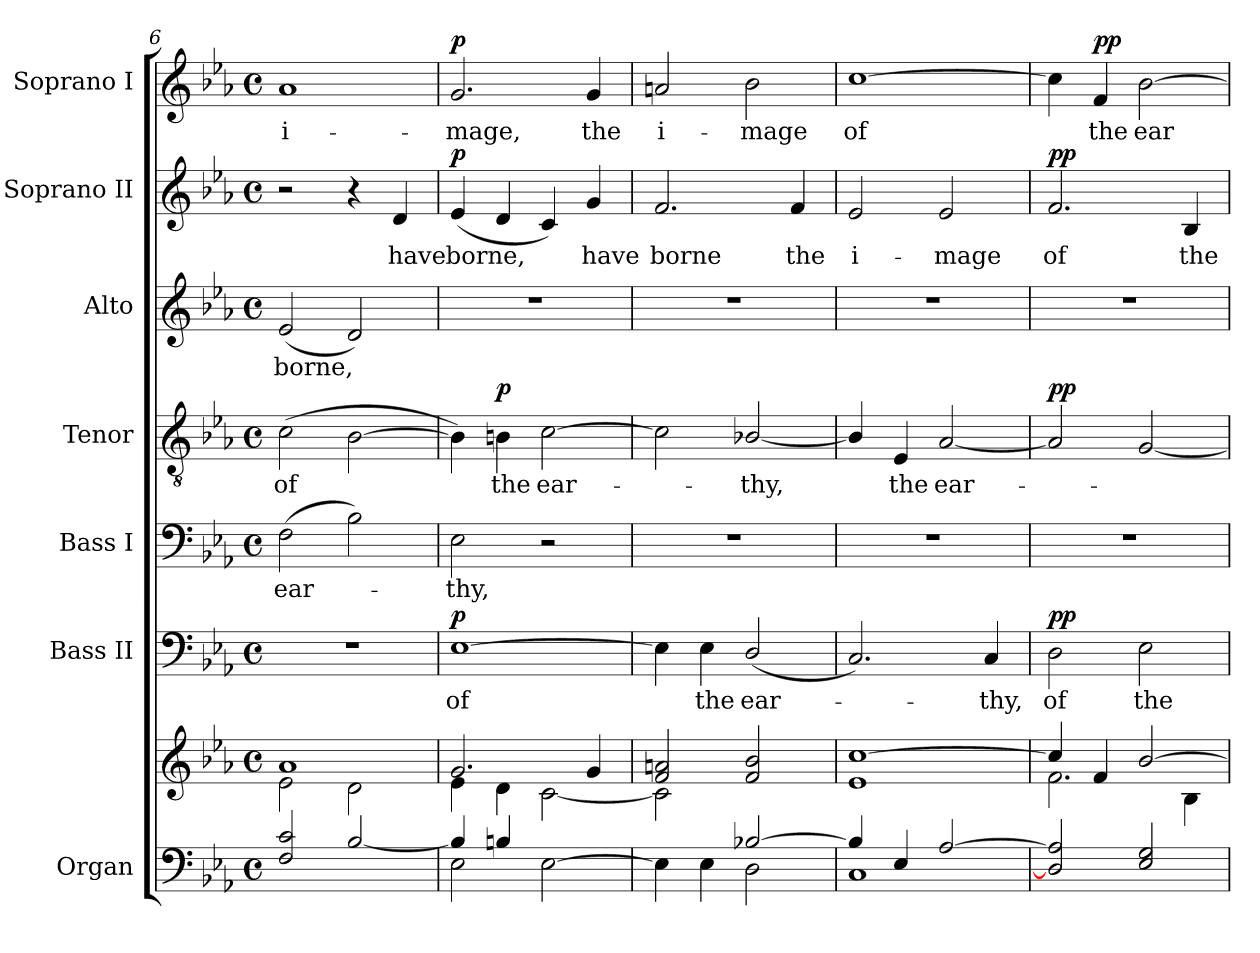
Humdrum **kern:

**kern	**kern	**kern	**text	**dynam	**kern	**text	**kern	**text	**dynam	**kern	**text	**kern	**text	**dynam	**kern	**text	**dynam
*part7	*part7	*part6	*part6	*part6	*part5	*part5	*part4	*part4	*part4	*part3	*part3	*part2	*part2	*part2	*part1	*part1	*part1
*staff8	*staff7	*staff6	*staff6	*staff6	*staff5	*staff5	*staff4	*staff4	*staff4	*staff3	*staff3	*staff2	*staff2	*staff2	*staff1	*staff1	*staff1
*I"Organ	*	*I"Bass II	*	*	*I"Bass I	*	*I"Tenor	*	*	*I"Alto	*	*I"Soprano II	*	*	*I"Soprano I	*	*
*	*	*I'B II	*	*	*I'B I	*	*I'T	*	*	*I'A	*	*I'S II	*	*	*I'S I	*	*
!!LO:LB:g=z
*clefF4	*clefG2	*clefF4	*	*	*clefF4	*	*clefGv2	*	*	*clefG2	*	*clefG2	*	*	*clefG2	*	*
*k[b-e-a-]	*k[b-e-a-]	*k[b-e-a-]	*	*	*k[b-e-a-]	*	*k[b-e-a-]	*	*	*k[b-e-a-]	*	*k[b-e-a-]	*	*	*k[b-e-a-]	*	*
*E-:	*E-:	*E-:	*	*	*E-:	*	*E-:	*	*	*E-:	*	*E-:	*	*	*E-:	*	*
*M4/4	*M4/4	*M4/4	*	*	*M4/4	*	*M4/4	*	*	*M4/4	*	*M4/4	*	*	*M4/4	*	*
*met(c)	*met(c)	*met(c)	*	*	*met(c)	*	*met(c)	*	*	*met(c)	*	*met(c)	*	*	*met(c)	*	*
=6	=6	=6	=6	=6	=6	=6	=6	=6	=6	=6	=6	=6	=6	=6	=6	=6	=6
*^	*^	*	*	*	*	*	*	*	*	*	*	*	*	*	*	*	*
!	!	!	!	!	!	!	!	!LO:LY:b	!	!LO:LY:b	!	!	!LO:LY:b	!	!	!	!	!LO:LY:b	!
2F/ 2c/	2ryy	1a-/	2e-\	1r	.	.	(>2F	ear-	(>2c	of	.	(<2e-	borne,	2r	.	.	1a-	i-	.
[2B-/	2ryy	.	2d\	.	.	.	2B-)	.	[2B-	.	.	2d)	.	4r	.	.	.	.	.
!	!	!	!	!	!	!	!	!	!	!	!	!	!	!	!LO:LY:b	!	!	!	!
.	.	.	.	.	.	.	.	.	.	.	.	.	.	4d	have	.	.	.	.
=7	=7	=7	=7	=7	=7	=7	=7	=7	=7	=7	=7	=7	=7	=7	=7	=7	=7	=7	=7
!	!	!	!	!	!LO:LY:b	!LO:DY:b	!	!LO:LY:b	!	!	!	!	!	!	!LO:LY:b	!LO:DY:b	!	!LO:LY:b	!LO:DY:b
4B-/]	2E-\	2.g/	4e-\	[1E-	of	p	2E-	thy,	4B-])	.	.	1r	.	(<4e-	borne,	p	2.g	-mage,	p
!	!	!	!	!	!	!	!	!	!	!LO:LY:b	!LO:DY:b	!	!	!	!	!	!	!	!
4Bn/	.	.	4d\	.	.	.	.	.	4Bn	the	p	.	.	4d	.	.	.	.	.
!	!	!	!	!	!	!	!	!	!	!LO:LY:b	!	!	!	!	!	!	!	!	!
2ryy	[2E-\	.	[2c\	.	.	.	2r	.	[2c	ear-	.	.	.	4c)	.	.	.	.	.
!	!	!	!	!	!	!	!	!	!	!	!	!	!	!	!LO:LY:b	!	!	!LO:LY:b	!
.	.	4g/	.	.	.	.	.	.	.	.	.	.	.	4g	have	.	4g	the	.
=8	=8	=8	=8	=8	=8	=8	=8	=8	=8	=8	=8	=8	=8	=8	=8	=8	=8	=8	=8
!	!	!	!	!	!	!	!	!	!	!	!	!	!	!	!LO:LY:b	!	!	!LO:LY:b	!
2ryy	4E-\]	2f/ 2an/	2c\]	4E-]	.	.	1r	.	2c]	.	.	1r	.	2.f	borne	.	2an	i-	.
!	!	!	!	!	!LO:LY:b	!	!	!	!	!	!	!	!	!	!	!	!	!	!
.	4E-\	.	.	4E-	the	.	.	.	.	.	.	.	.	.	.	.	.	.	.
!	!	!	!	!	!LO:LY:b	!	!	!	!	!LO:LY:b	!	!	!	!	!	!	!	!LO:LY:b	!
[2B-X/	2D\	2f/ 2b-/	2ryy	(<2D/	ear-	.	.	.	[2B-X/	thy,	.	.	.	.	.	.	2b-	-mage	.
!	!	!	!	!	!	!	!	!	!	!	!	!	!	!	!LO:LY:b	!	!	!	!
.	.	.	.	.	.	.	.	.	.	.	.	.	.	4f	the	.	.	.	.
=9	=9	=9	=9	=9	=9	=9	=9	=9	=9	=9	=9	=9	=9	=9	=9	=9	=9	=9	=9
!	!	!	!	!	!	!	!	!	!	!	!	!	!	!	!LO:LY:b	!	!	!LO:LY:b	!
4B-/]	1C\	[1cc/	1e-\	2.C)	.	.	1r	.	4B-/]	.	.	1r	.	2e-	i-	.	[1cc	of	.
!	!	!	!	!	!	!	!	!	!	!LO:LY:b	!	!	!	!	!	!	!	!	!
4E-/	.	.	.	.	.	.	.	.	4E-	the	.	.	.	.	.	.	.	.	.
!	!	!	!	!	!	!	!	!	!	!LO:LY:b	!	!	!	!	!LO:LY:b	!	!	!	!
[2A-/	.	.	.	.	.	.	.	.	[2A-	ear-	.	.	.	2e-	-mage	.	.	.	.
!	!	!	!	!	!LO:LY:b	!	!	!	!	!	!	!	!	!	!	!	!	!	!
.	.	.	.	4C	thy,	.	.	.	.	.	.	.	.	.	.	.	.	.	.
=10	=10	=10	=10	=10	=10	=10	=10	=10	=10	=10	=10	=10	=10	=10	=10	=10	=10	=10	=10
!	!	!	!	!	!LO:LY:b	!LO:DY:b	!	!	!	!	!LO:DY:b	!	!	!	!LO:LY:b	!LO:DY:b	!	!	!
2D/] 2A-/]	2ryy	4cc/]	2.f\	2D	of	pp	1r	.	2A-]	.	pp	1r	.	2.f	of	pp	4cc]	.	.
!	!	!	!	!	!	!	!	!	!	!	!	!	!	!	!	!	!	!LO:LY:b	!LO:DY:b
.	.	4f/	.	.	.	.	.	.	.	.	.	.	.	.	.	.	4f	the	pp
!	!	!	!	!	!LO:LY:b	!	!	!	!	!	!	!	!	!	!	!	!	!LO:LY:b	!
2E-/ 2G/	2ryy	[2b-/	.	2E-	the	.	.	.	[2G	.	.	.	.	.	.	.	[2b-	ear-	.
!	!	!	!	!	!	!	!	!	!	!	!	!	!	!	!LO:LY:b	!	!	!	!
.	.	.	4B-\	.	.	.	.	.	.	.	.	.	.	4B-	the	.	.	.	.
*v	*v	*	*	*	*	*	*	*	*	*	*	*	*	*	*	*	*	*	*
*	*v	*v	*	*	*	*	*	*	*	*	*	*	*	*	*	*	*	*
=	=	=	=	=	=	=	=	=	=	=	=	=	=	=	=	=	=
*-	*-	*-	*-	*-	*-	*-	*-	*-	*-	*-	*-	*-	*-	*-	*-	*-	*-
